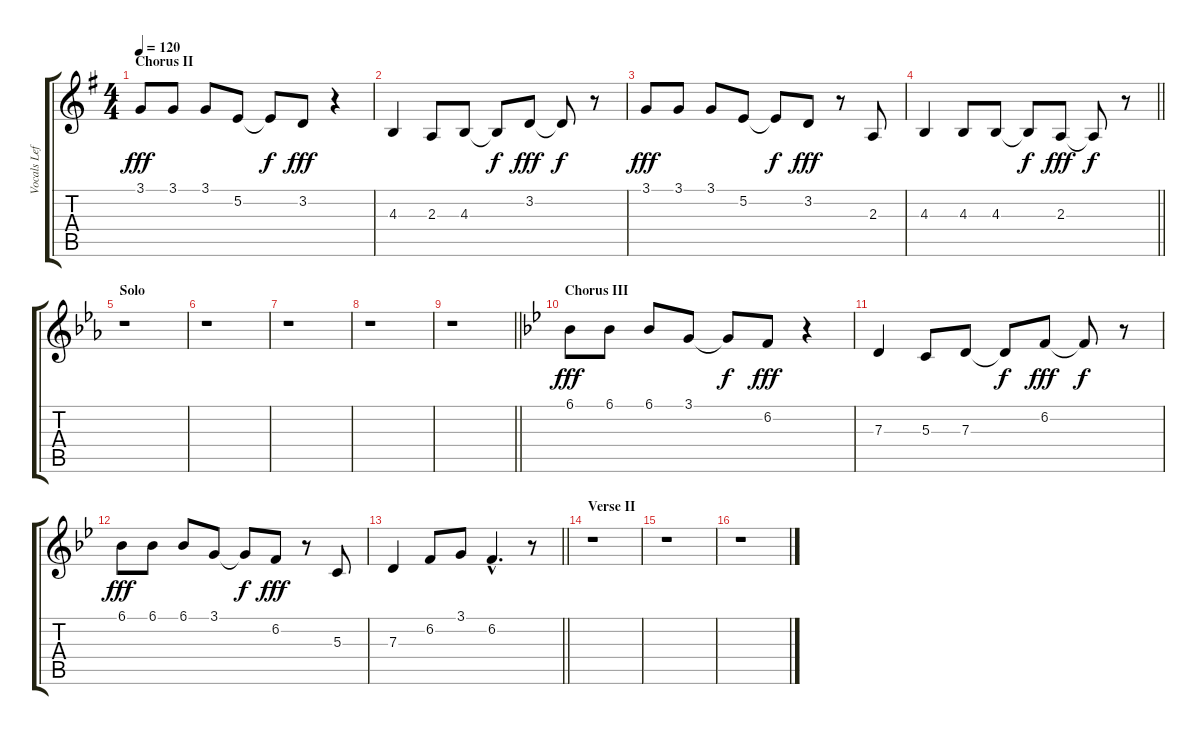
\track ("Vocals Left" "Vocals Lef") {instrument lead6voice}
\staff {score tabs}
\tuning (E4 B3 G3 D3 A2 E2) {hide}
\ts (4 4)
\section ("" "Chorus II")
\tempo 120
\clef g2
\ks g
3.1.8{dy fff} 3.1.8 3.1.8 5.2.8 5.2{t}.8{dy f} 3.2.8{dy fff} r.4 |
4.3.4 2.3.8 4.3.8 4.3{t}.8{dy f} 3.2.8{dy fff} 3.2{t}.8{dy f} r.8 |
3.1.8{dy fff} 3.1.8 3.1.8 5.2.8 5.2{t}.8{dy f} 3.2.8{dy fff} r.8 2.3.8 |
\barLineRight lightlight
4.3.4 4.3.8 4.3.8 4.3{t}.8{dy f} 2.3.8{dy fff} 2.3{t}.8{dy f} r.8 |
\section ("" "Solo")
\ks eb
r.1 |
r.1 |
r.1 |
r.1 |
\barLineRight lightlight
r.1 |
\section ("" "Chorus III")
\ks bb
6.1.8{dy fff} 6.1.8 6.1.8 3.1.8 3.1{t}.8{dy f} 6.2.8{dy fff} r.4 |
7.3.4 5.3.8 7.3.8 7.3{t}.8{dy f} 6.2.8{dy fff} 6.2{t}.8{dy f} r.8 |
6.1.8{dy fff} 6.1.8 6.1.8 3.1.8 3.1{t}.8{dy f} 6.2.8{dy fff} r.8 5.3.8 |
\barLineRight lightlight
7.3.4 6.2.8 3.1.8 6.2{hac}.4{d} r.8 |
\section ("" "Verse II")
r.1 |
r.1 |
r.1
